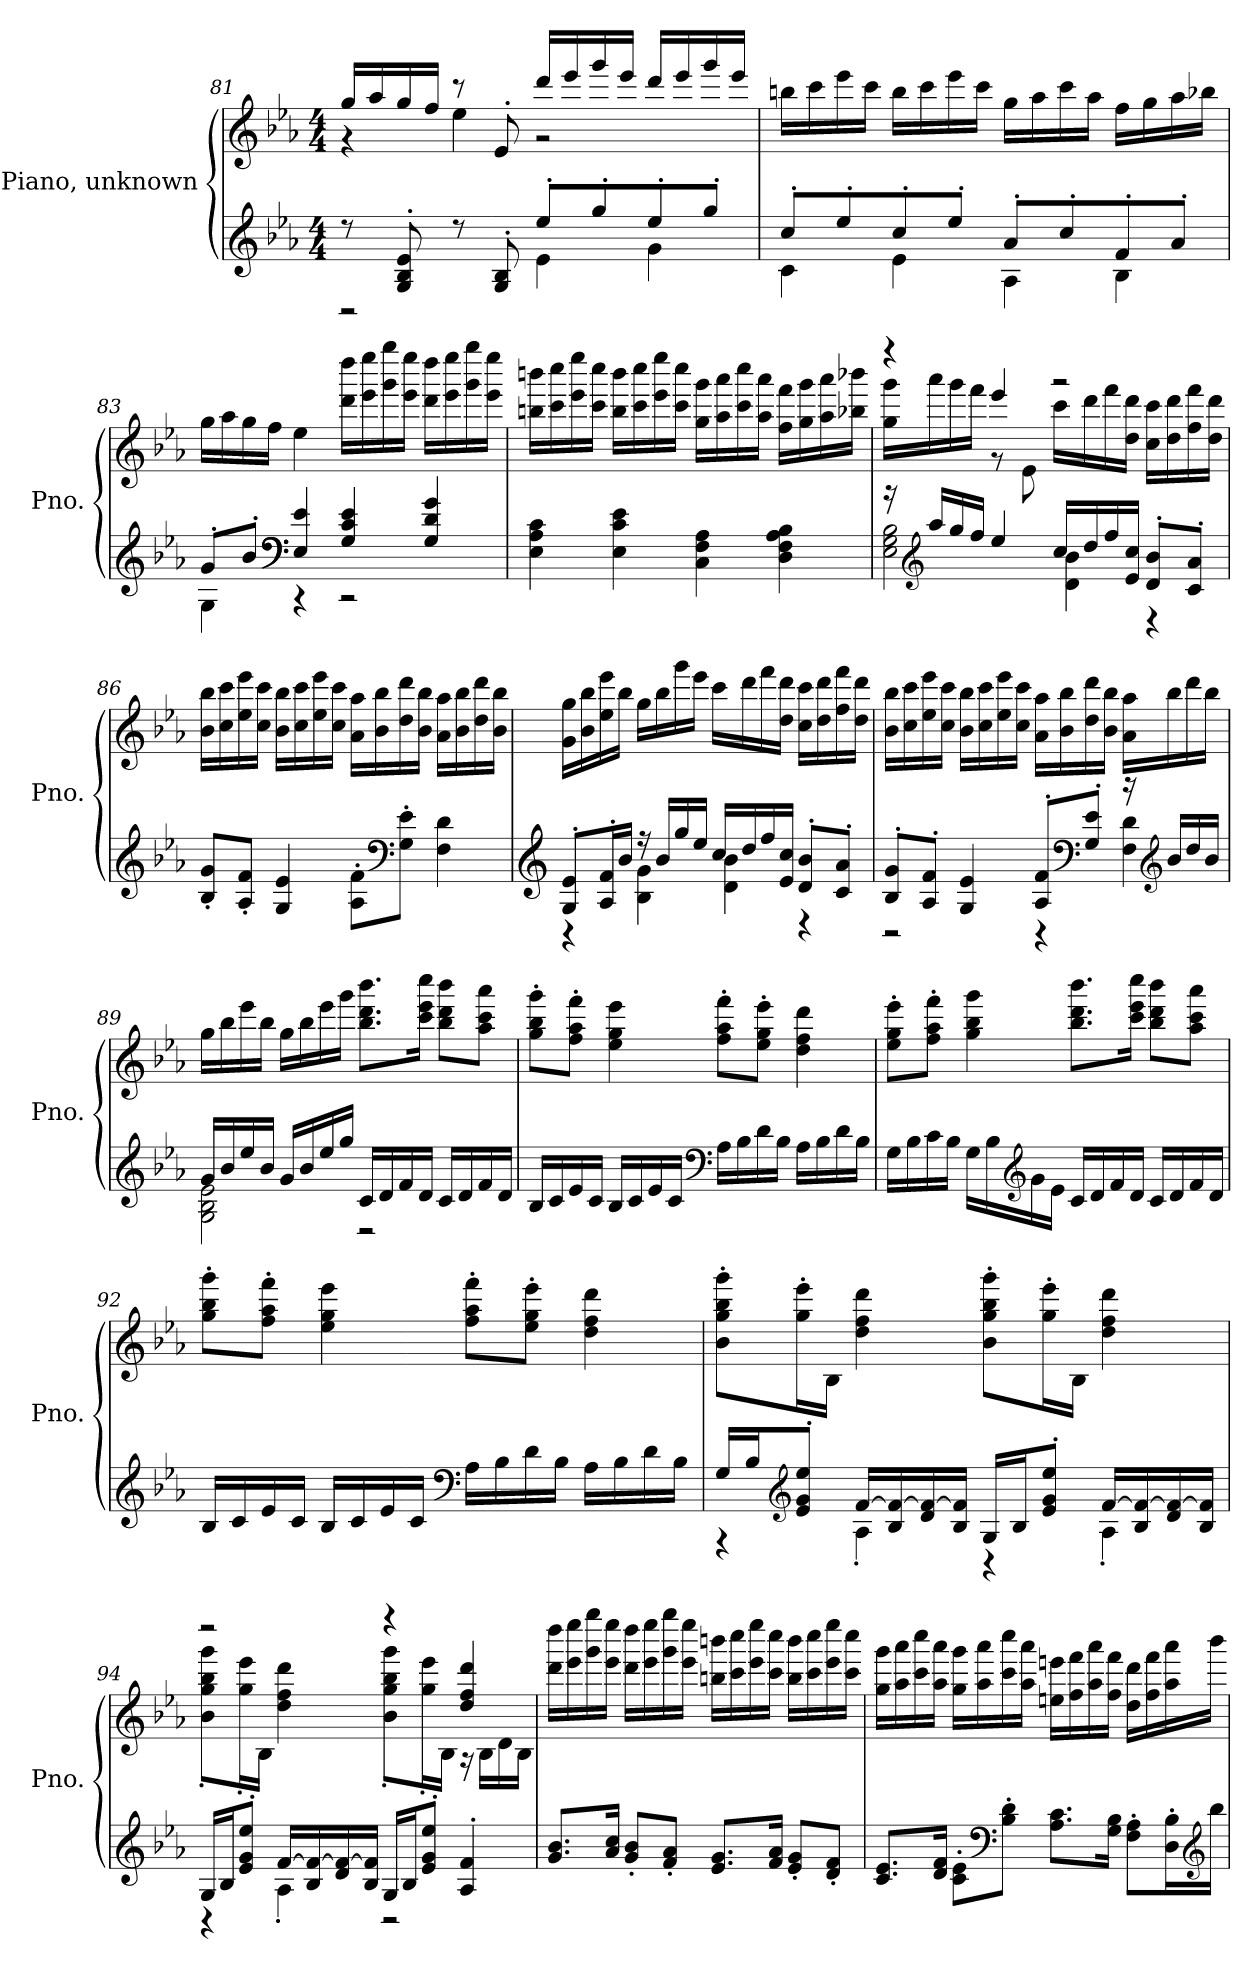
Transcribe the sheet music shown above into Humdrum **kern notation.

**kern	**kern
*part1	*part1
*staff2	*staff1
*I"Piano, unknown	*
*I'Pno.	*
!!LO:LB:g=z
*clefG2	*clefG2
*k[b-e-a-]	*k[b-e-a-]
*M4/4	*M4/4
=81	=81
*^	*^
8r	2r	16gg/LL	4r
.	.	16aa-/	.
8G/' 8B-/' 8e-/'	.	16gg/	.
.	.	16ff/JJ	.
8r	.	8r	4ee-\
8G/' 8B-/'	.	8e-'/	.
8ee-'/L	4e-\	16ddd/LL	2r
.	.	16eee-/	.
8gg'/	.	16ggg/	.
.	.	16eee-/JJ	.
8ee-'/	4g\	16ddd/LL	.
.	.	16eee-/	.
8gg'/J	.	16ggg/	.
.	.	16eee-/JJ	.
*	*	*v	*v
=82	=82	=82
8cc'/L	4c\	16bbn\LL
.	.	16ccc\
8ee-'/	.	16eee-\
.	.	16ccc\JJ
8cc'/	4e-\	16bb\LL
.	.	16ccc\
8ee-'/J	.	16eee-\
.	.	16ccc\JJ
8a-'/L	4A-\	16gg\LL
.	.	16aa-\
8cc'/	.	16ccc\
.	.	16aa-\JJ
8f'/	4B-\	16ff\LL
.	.	16gg\
8a-'/J	.	16aa-\
.	.	16bb-X\JJ
!!LO:LB:g=z
=83	=83	=83
8g'/L	4G\	16gg\LL
.	.	16aa-\
8b-'/J	.	16gg\
.	.	16ff\JJ
*clefF4	*	*
4E-/ 4e-/	4r	4ee-\
4G/ 4c/ 4e-/	2r	16ddd\ 16dddd\LL
.	.	16eee-\ 16eeee-\
.	.	16ggg\ 16gggg\
.	.	16eee-\ 16eeee-\JJ
4G/ 4d/ 4g/	.	16ddd\ 16dddd\LL
.	.	16eee-\ 16eeee-\
.	.	16ggg\ 16gggg\
.	.	16eee-\ 16eeee-\JJ
*v	*v	*
=84	=84
4E-\ 4A-\ 4c\	16bbn\ 16bbbn\LL
.	16ccc\ 16cccc\
.	16eee-\ 16eeee-\
.	16ccc\ 16cccc\JJ
4E-\ 4c\ 4e-\	16bb\ 16bbb\LL
.	16ccc\ 16cccc\
.	16eee-\ 16eeee-\
.	16ccc\ 16cccc\JJ
4C\ 4F\ 4A-\	16gg\ 16ggg\LL
.	16aa-\ 16aaa-\
.	16ccc\ 16cccc\
.	16aa-\ 16aaa-\JJ
4D\ 4F\ 4A-\ 4B-\	16ff\ 16fff\LL
.	16gg\ 16ggg\
.	16aa-\ 16aaa-\
.	16bb-X\ 16bbb-X\JJ
!!LO:PB:g=z
=85	=85
*^	*^
16r	2E-\ 2G\ 2B-\	4r	16gg\ 16ggg\LL
*clefG2	*	*	*
16aa-/LL	.	.	16aaa-\
16gg/	.	.	16ggg\
16ff/JJ	.	.	16fff\JJ
4ee-/	.	4eee-/	8r
.	.	.	8e-\
16cc/LL	4d\ 4b-\	2r	16ccc\LL
16dd/	.	.	16ddd\
16ff/	.	.	16fff\
16e-/ 16cc/JJ	.	.	16dd\ 16ddd\JJ
8d/' 8b-/'L	4r	.	16cc\ 16ccc\LL
.	.	.	16dd\ 16ddd\
8c/' 8a-/'J	.	.	16ff\ 16fff\
.	.	.	16dd\ 16ddd\JJ
*v	*v	*	*
*	*v	*v
=86	=86
8B-/' 8g/'L	16b-\ 16bb-\LL
.	16cc\ 16ccc\
8A-/' 8f/'J	16ee-\ 16eee-\
.	16cc\ 16ccc\JJ
4G/ 4e-/	16b-\ 16bb-\LL
.	16cc\ 16ccc\
.	16ee-\ 16eee-\
.	16cc\ 16ccc\JJ
8A-\' 8f\'L	16a-\ 16aa-\LL
.	16b-\ 16bb-\
*clefF4	*
8G\' 8e-\'J	16dd\ 16ddd\
.	16b-\ 16bb-\JJ
4F\ 4d\	16a-\ 16aa-\LL
.	16b-\ 16bb-\
.	16dd\ 16ddd\
.	16b-\ 16bb-\JJ
!!LO:LB:g=z
=87	=87
*clefG2	*
*^	*
8G/' 8e-/'L	4r	16g\ 16gg\LL
.	.	16b-\ 16bb-\
16A-/' 16f/'L	.	16ee-\ 16eee-\
16b-/JJ	.	16bb-\JJ
16r	4B-\ 4g\	16gg\LL
16b-/LL	.	16bb-\
16gg/	.	16ggg\
16ee-/JJ	.	16eee-\JJ
16cc/LL	4d\ 4b-\	16ccc\LL
16dd/	.	16ddd\
16ff/	.	16fff\
16e-/ 16cc/JJ	.	16dd\ 16ddd\JJ
8d/' 8b-/'L	4r	16cc\ 16ccc\LL
.	.	16dd\ 16ddd\
8c/' 8a-/'J	.	16ff\ 16fff\
.	.	16dd\ 16ddd\JJ
=88	=88	=88
8B-/' 8g/'L	2r	16b-\ 16bb-\LL
.	.	16cc\ 16ccc\
8A-/' 8f/'J	.	16ee-\ 16eee-\
.	.	16cc\ 16ccc\JJ
4G/ 4e-/	.	16b-\ 16bb-\LL
.	.	16cc\ 16ccc\
.	.	16ee-\ 16eee-\
.	.	16cc\ 16ccc\JJ
8A-/' 8f/'L	4r	16a-\ 16aa-\LL
.	.	16b-\ 16bb-\
*clefF4	*	*
8G/' 8e-/'J	.	16dd\ 16ddd\
.	.	16b-\ 16bb-\JJ
16r	4F\ 4d\	16a-\ 16aa-\LL
*clefG2	*	*
16b-/LL	.	16bb-\
16dd/	.	16ddd\
16b-/JJ	.	16bb-\JJ
!!LO:LB:g=z
=89	=89	=89
16g/LL	2G\ 2B-\ 2e-\	16gg\LL
16b-/	.	16bb-\
16ee-/	.	16eee-\
16b-/JJ	.	16bb-\JJ
16g/LL	.	16gg\LL
16b-/	.	16bb-\
16ee-/	.	16eee-\
16gg/JJ	.	16ggg\JJ
16c/LL	2r	8.bb-\ 8.ddd\ 8.bbb-\L
16d/	.	.
16f/	.	.
16d/JJ	.	16ccc\ 16eee-\ 16cccc\Jk
16c/LL	.	8bb-\ 8ddd\ 8bbb-\L
16d/	.	.
16f/	.	8aa-\ 8ccc\ 8aaa-\J
16d/JJ	.	.
*v	*v	*
=90	=90
16B-/LL	8gg\' 8bb-\' 8ggg\'L
16c/	.
16e-/	8ff\' 8aa-\' 8fff\'J
16c/JJ	.
16B-/LL	4ee-\ 4gg\ 4eee-\
16c/	.
16e-/	.
16c/JJ	.
*clefF4	*
16A-\LL	8ff\' 8aa-\' 8fff\'L
16B-\	.
16d\	8ee-\' 8gg\' 8eee-\'J
16B-\JJ	.
16A-\LL	4dd\ 4ff\ 4ddd\
16B-\	.
16d\	.
16B-\JJ	.
!!LO:LB:g=z
=91	=91
16G\LL	8ee-\' 8gg\' 8eee-\'L
16B-\	.
16c\	8ff\' 8aa-\' 8fff\'J
16B-\JJ	.
16G\LL	4gg\ 4bb-\ 4ggg\
16B-\	.
*clefG2	*
16g\	.
16e-\JJ	.
16c/LL	8.bb-\ 8.ddd\ 8.bbb-\L
16d/	.
16f/	.
16d/JJ	16ccc\ 16eee-\ 16cccc\Jk
16c/LL	8bb-\ 8ddd\ 8bbb-\L
16d/	.
16f/	8aa-\ 8ccc\ 8aaa-\J
16d/JJ	.
=92	=92
16B-/LL	8gg\' 8bb-\' 8ggg\'L
16c/	.
16e-/	8ff\' 8aa-\' 8fff\'J
16c/JJ	.
16B-/LL	4ee-\ 4gg\ 4eee-\
16c/	.
16e-/	.
16c/JJ	.
*clefF4	*
16A-\LL	8ff\' 8aa-\' 8fff\'L
16B-\	.
16d\	8ee-\' 8gg\' 8eee-\'J
16B-\JJ	.
16A-\LL	4dd\ 4ff\ 4ddd\
16B-\	.
16d\	.
16B-\JJ	.
!!LO:LB:g=z
=93	=93
*^	*
16G/LL	4r	8b-\' 8gg\' 8bb-\' 8ggg\'L
16B-/J	.	.
*clefG2	*	*
8e-/' 8g/' 8ee-/'J	.	16gg\' 16eee-\'L
.	.	16B-\JJ
[16f/LL	4A-'\	4dd\ 4ff\ 4ddd\
16B-/ 16f/_	.	.
16d/ 16f/_	.	.
16B-/ 16f/]JJ	.	.
16G/LL	4r	8b-\' 8gg\' 8bb-\' 8ggg\'L
16B-/J	.	.
8e-/' 8g/' 8ee-/'J	.	16gg\' 16eee-\'L
.	.	16B-\JJ
[16f/LL	4A-'\	4dd\ 4ff\ 4ddd\
16B-/ 16f/_	.	.
16d/ 16f/_	.	.
16B-/ 16f/]JJ	.	.
=94	=94	=94
*	*	*^
16G/LL	4r	2r	8b-\' 8gg\' 8bb-\' 8ggg\'L
16B-/J	.	.	.
8e-/' 8g/' 8ee-/'J	.	.	16gg\' 16eee-\'L
.	.	.	16B-\JJ
[16f/LL	4A-'\	.	4dd\ 4ff\ 4ddd\
16B-/ 16f/_	.	.	.
16d/ 16f/_	.	.	.
16B-/ 16f/]JJ	.	.	.
16G/LL	2r	4r	8b-\' 8gg\' 8bb-\' 8ggg\'L
16B-/J	.	.	.
8e-/' 8g/' 8ee-/'J	.	.	16gg\' 16eee-\'L
.	.	.	16B-\JJ
4A-/' 4f/'	.	4dd/ 4ff/ 4ddd/	16r
.	.	.	16B-\LL
.	.	.	16d\
.	.	.	16B-\JJ
*v	*v	*	*
*	*v	*v
!!LO:LB:g=z
=95	=95
8.g/ 8.b-/L	16ddd\ 16dddd\LL
.	16eee-\ 16eeee-\
.	16ggg\ 16gggg\
16a-/ 16cc/Jk	16eee-\ 16eeee-\JJ
8g/' 8b-/'L	16ddd\ 16dddd\LL
.	16eee-\ 16eeee-\
8f/' 8a-/'J	16ggg\ 16gggg\
.	16eee-\ 16eeee-\JJ
8.e-/ 8.g/L	16bbn\ 16bbbn\LL
.	16ccc\ 16cccc\
.	16eee-\ 16eeee-\
16f/ 16a-/Jk	16ccc\ 16cccc\JJ
8e-/' 8g/'L	16bb\ 16bbb\LL
.	16ccc\ 16cccc\
8d/' 8f/'J	16eee-\ 16eeee-\
.	16ccc\ 16cccc\JJ
!!LO:PB:g=z
=96	=96
8.c/ 8.e-/L	16gg\ 16ggg\LL
.	16aa-\ 16aaa-\
.	16ccc\ 16cccc\
16d/ 16f/Jk	16aa-\ 16aaa-\JJ
8c\' 8e-\'L	16gg\ 16ggg\LL
.	16aa-\ 16aaa-\
*clefF4	*
8B-\' 8d\'J	16ccc\ 16cccc\
.	16aa-\ 16aaa-\JJ
8.A-\ 8.c\L	16een\ 16eeen\LL
.	16ff\ 16fff\
.	16aa-\ 16aaa-\
16G\ 16B-\Jk	16ff\ 16fff\JJ
8F\' 8A-\'L	16dd\ 16ddd\LL
.	16ff\ 16fff\
16D\' 16B-\'L	16aa-\ 16aaa-\
*clefG2	*
16bb-\JJ	16bbb-\JJ
=	=
*-	*-
